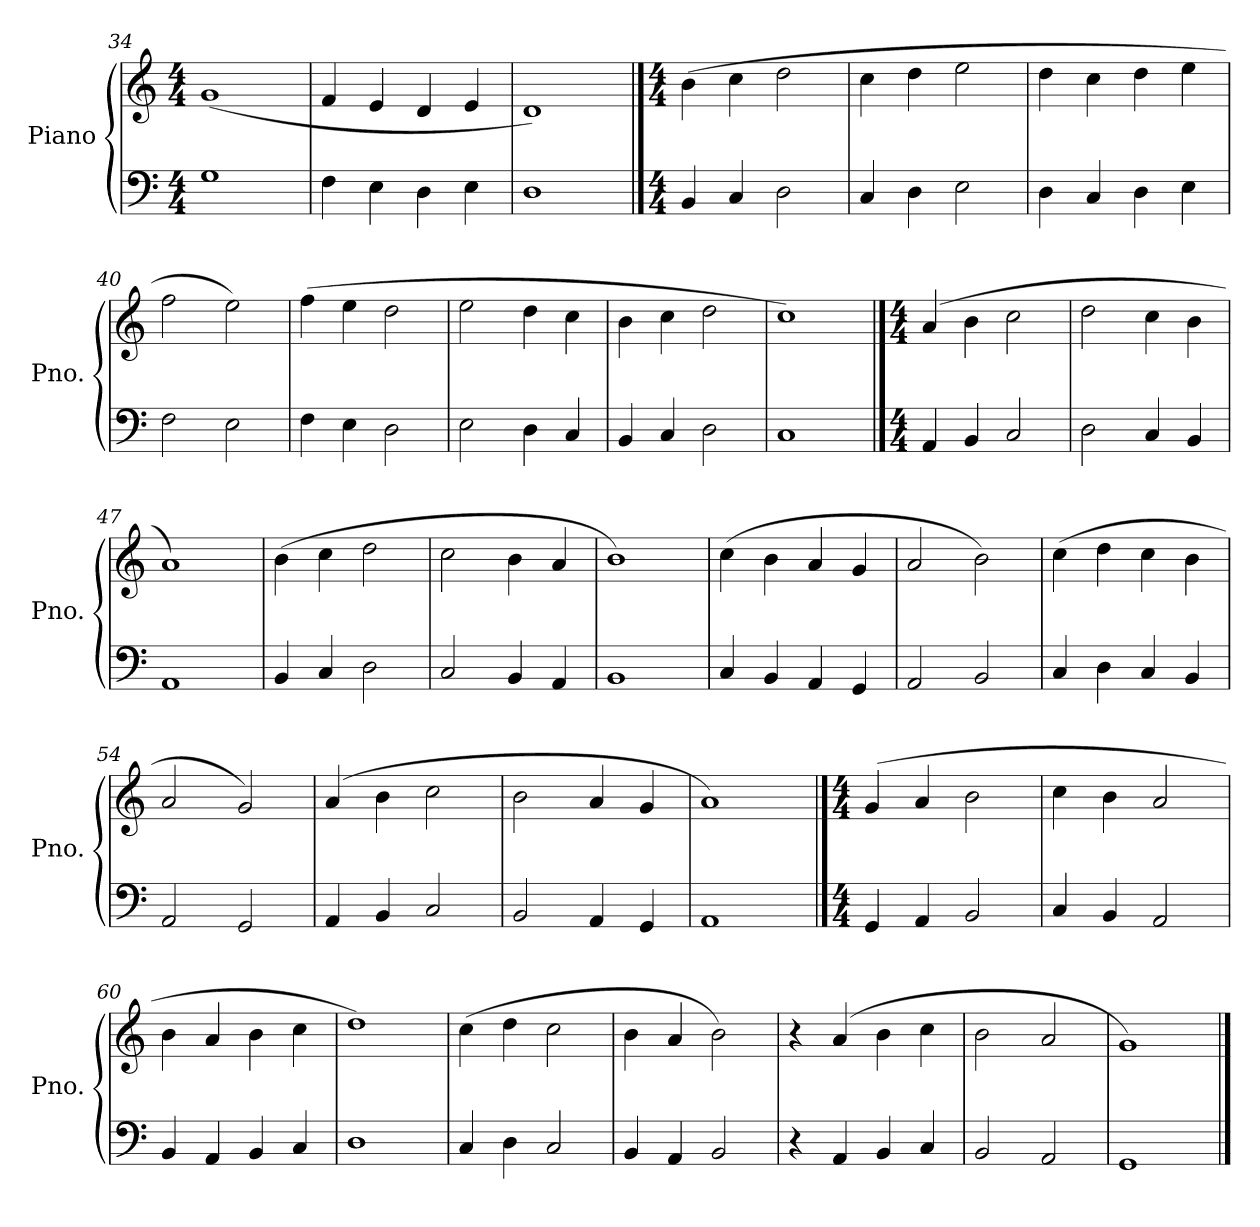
**kern	**kern
*part1	*part1
*staff2	*staff1
*I"Piano	*
*I'Pno.	*
*clefF4	*clefG2
*k[]	*k[]
*M4/4	*M4/4
=34	=34
1G	(<1g
=35	=35
4F\	4f/
4E\	4e/
4D\	4d/
4E\	4e/
=36	=36
1D	1d)
!!LO:PB:g=z
==37	==37
*M4/4	*M4/4
*	*MM96
4BB/	(>4b\
4C/	4cc\
2D\	2dd\
=38	=38
4C/	4cc\
4D\	4dd\
2E\	2ee\
=39	=39
4D\	4dd\
4C/	4cc\
4D\	4dd\
4E\	4ee\
=40	=40
2F\	2ff\
2E\	2ee\)
=41	=41
4F\	(>4ff\
4E\	4ee\
2D\	2dd\
=42	=42
2E\	2ee\
4D\	4dd\
4C/	4cc\
=43	=43
4BB/	4b\
4C/	4cc\
2D\	2dd\
=44	=44
1C	1cc)
!!LO:LB:g=z
==45	==45
*M4/4	*M4/4
*	*MM104
4AA/	(>4a/
4BB/	4b\
2C/	2cc\
=46	=46
2D\	2dd\
4C/	4cc\
4BB/	4b\
=47	=47
1AA	1a)
=48	=48
4BB/	(>4b\
4C/	4cc\
2D\	2dd\
=49	=49
2C/	2cc\
4BB/	4b\
4AA/	4a/
=50	=50
1BB	1b)
!!LO:LB:g=z
=51	=51
4C/	(>4cc\
4BB/	4b\
4AA/	4a/
4GG/	4g/
=52	=52
2AA/	2a/
2BB/	2b\)
=53	=53
4C/	(>4cc\
4D\	4dd\
4C/	4cc\
4BB/	4b\
=54	=54
2AA/	2a/
2GG/	2g/)
=55	=55
4AA/	(>4a/
4BB/	4b\
2C/	2cc\
=56	=56
2BB/	2b\
4AA/	4a/
4GG/	4g/
=57	=57
1AA	1a)
!!LO:LB:g=z
==58	==58
*M4/4	*M4/4
*	*MM104
4GG/	(>4g/
4AA/	4a/
2BB/	2b\
=59	=59
4C/	4cc\
4BB/	4b\
2AA/	2a/
=60	=60
4BB/	4b\
4AA/	4a/
4BB/	4b\
4C/	4cc\
=61	=61
1D	1dd)
=62	=62
4C/	(>4cc\
4D\	4dd\
2C/	2cc\
=63	=63
4BB/	4b\
4AA/	4a/
2BB/	2b\)
=64	=64
4r	4r
4AA/	(>4a/
4BB/	4b\
4C/	4cc\
=65	=65
2BB/	2b\
2AA/	2a/
=66	=66
1GG	1g)
==	==
*-	*-
